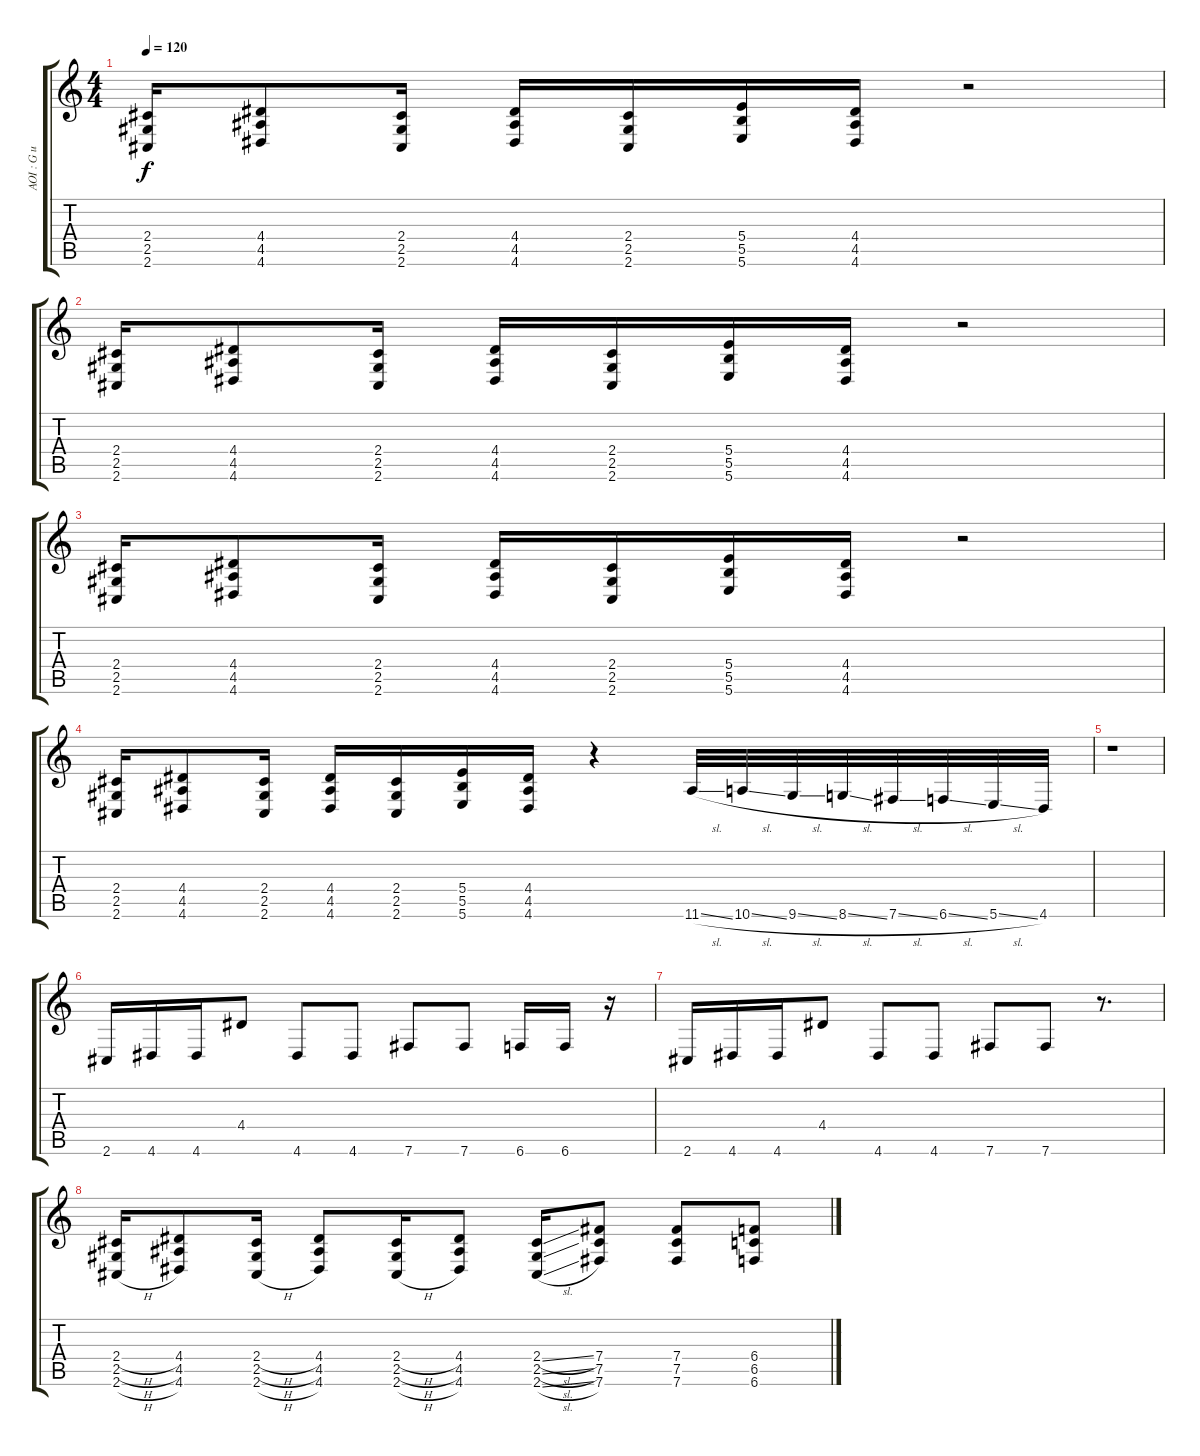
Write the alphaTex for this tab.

\track ("AOI : G u i t a R" "AOI : G u ") {instrument distortionguitar}
\staff {score tabs}
\tuning (Db4 Ab3 E3 B2 Gb2 B1) {hide}
\ts (4 4)
\tempo 120
\clef g2
\ks c
(2.4 2.5 2.6).16{dy f} (4.4 4.5 4.6).8 (2.4 2.5 2.6).16 (4.4 4.5 4.6).16 (2.4 2.5 2.6).16 (5.4 5.5 5.6).16 (4.4 4.5 4.6).16 r.2 |
(2.4 2.5 2.6).16 (4.4 4.5 4.6).8 (2.4 2.5 2.6).16 (4.4 4.5 4.6).16 (2.4 2.5 2.6).16 (5.4 5.5 5.6).16 (4.4 4.5 4.6).16 r.2 |
(2.4 2.5 2.6).16 (4.4 4.5 4.6).8 (2.4 2.5 2.6).16 (4.4 4.5 4.6).16 (2.4 2.5 2.6).16 (5.4 5.5 5.6).16 (4.4 4.5 4.6).16 r.2 |
(2.4 2.5 2.6).16 (4.4 4.5 4.6).8 (2.4 2.5 2.6).16 (4.4 4.5 4.6).16 (2.4 2.5 2.6).16 (5.4 5.5 5.6).16 (4.4 4.5 4.6).16 r.4 11.6{sl}.32 10.6{sl}.32 9.6{sl}.32 8.6{sl}.32 7.6{sl}.32 6.6{sl}.32 5.6{sl}.32 4.6.32 |
r.1 |
2.6.16 4.6.16 4.6.16 4.4.8 4.6.8 4.6.8 7.6.8 7.6.8 6.6.16 6.6.16 r.16 |
2.6.16 4.6.16 4.6.16 4.4.8 4.6.8 4.6.8 7.6.8 7.6.8 r.8{d} |
(2.4{h} 2.5{h} 2.6{h}).16 (4.4 4.5 4.6).8 (2.4{h} 2.5{h} 2.6{h}).16 (4.4 4.5 4.6).8 (2.4{h} 2.5{h} 2.6{h}).16 (4.4 4.5 4.6).8 (2.4{sl} 2.5{sl} 2.6{sl}).16 (7.4 7.5 7.6).8 (7.4 7.5 7.6).8 (6.4 6.5 6.6).8
